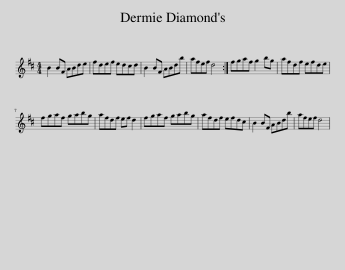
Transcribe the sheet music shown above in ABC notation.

X:1
L:1/8
M:4/4
I:linebreak $
K:Bmin
V:1 treble
V:1
 B2 BF ABde | fdef edcd | B2 BF ABdb | afef d4 :| fgaf g2 bg | %5
 afdf efde |$ fgaf gabg | afdf ef d2 | fgaf gabg | afdf efdc | %10
 B2 BF ABdb | afef d4 | %12
